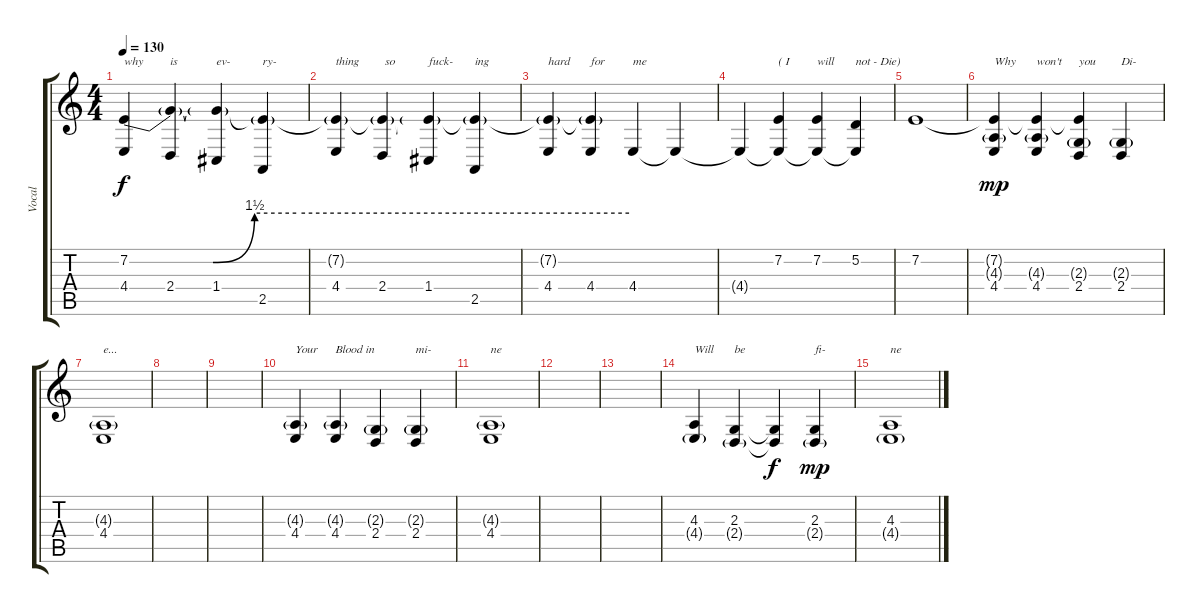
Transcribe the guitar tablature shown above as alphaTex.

\track ("Vocal" "Vocal") {instrument lead2sawtooth}
\staff {score tabs}
\tuning (D4 A3 F3 C3 G2 C2) {hide}
\ts (4 4)
\tempo 130
\clef g2
\ks c
(7.2{be (custom 0 0 10 0 15 6 20 6 60 6)} 4.4).4{txt "why" dy f} (7.2{t} 2.4).4{txt "is"} (7.2{t} 1.4).4{txt "ev-"} (7.2{t} 2.5).4{txt "ry-"} |
(7.2{t} 4.4).4{txt "thing"} (7.2{t} 2.4).4{txt " so"} (7.2{t} 1.4).4{txt "fuck-"} (7.2{t} 2.5).4{txt "ing"} |
(7.2{t} 4.4).4{txt "hard"} (7.2{t} 4.4).4{txt "for"} 4.4.4{txt "me"} 4.4{t}.4 |
4.4{t}.4 (7.2 4.4{t}).4{txt "( I"} (7.2 4.4{t}).4{txt "will"} (5.2 4.4{t}).4{txt "not - Die)"} |
7.2.1 |
(7.2{t} 4.3{g} 4.4).4{txt "Why" dy mp} (7.2{t} 4.3{g} 4.4).4{txt "won't"} (7.2{t} 2.3{g} 2.4).4{txt "you"} (2.3{g} 2.4).4{txt "Di-"} |
(4.3{g} 4.4).1{txt "e..."} |
|
|
(4.3{g} 4.4).4{txt "Your"} (4.3{g} 4.4).4{txt "Blood in"} (2.3{g} 2.4).4 (2.3{g} 2.4).4{txt "mi-"} |
(4.3{g} 4.4).1{txt "ne"} |
|
|
(4.3 4.4{g}).4{txt "Will"} (2.3 2.4{g}).4{txt "be"} (2.3{t} 2.4{t}).4{dy f} (2.3 2.4{g}).4{txt "fi-" dy mp} |
(4.3 4.4{g}).1{txt "ne"}
